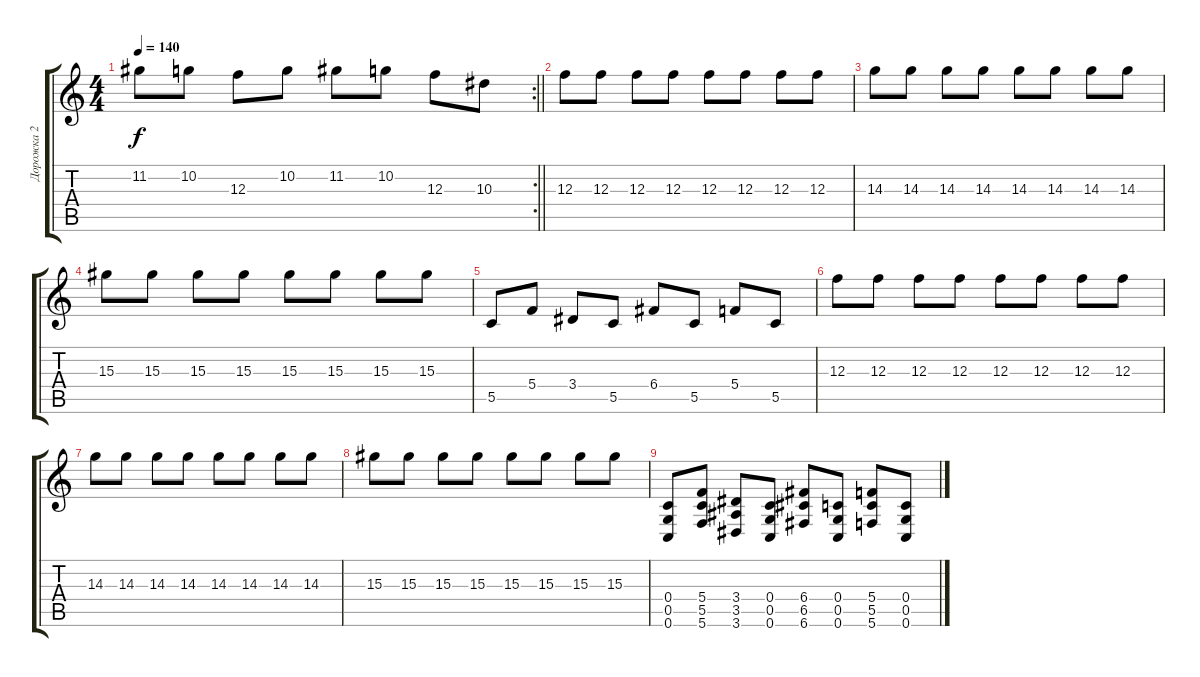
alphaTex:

\track ("Дорожка 2" "Дорожка 2") {instrument distortionguitar}
\staff {score tabs}
\tuning (D4 A3 F3 C3 G2 C2) {hide}
\rc 2
\ts (4 4)
\tempo 140
\clef g2
\barLineRight lightlight
\ks c
11.2{t}.8{dy f} 10.2.8 12.3.8 10.2.8 11.2.8 10.2.8 12.3.8 10.3.8 |
12.3.8 12.3.8 12.3.8 12.3.8 12.3.8 12.3.8 12.3.8 12.3.8 |
14.3.8 14.3.8 14.3.8 14.3.8 14.3.8 14.3.8 14.3.8 14.3.8 |
15.3.8 15.3.8 15.3.8 15.3.8 15.3.8 15.3.8 15.3.8 15.3.8 |
5.5.8 5.4.8 3.4.8 5.5.8 6.4.8 5.5.8 5.4.8 5.5.8 |
12.3.8 12.3.8 12.3.8 12.3.8 12.3.8 12.3.8 12.3.8 12.3.8 |
14.3.8 14.3.8 14.3.8 14.3.8 14.3.8 14.3.8 14.3.8 14.3.8 |
15.3.8 15.3.8 15.3.8 15.3.8 15.3.8 15.3.8 15.3.8 15.3.8 |
(0.4 0.5 0.6).8 (5.4 5.5 5.6).8 (3.4 3.5 3.6).8 (0.4 0.5 0.6).8 (6.4 6.5 6.6).8 (0.4 0.5 0.6).8 (5.4 5.5 5.6).8 (0.4 0.5 0.6).8
